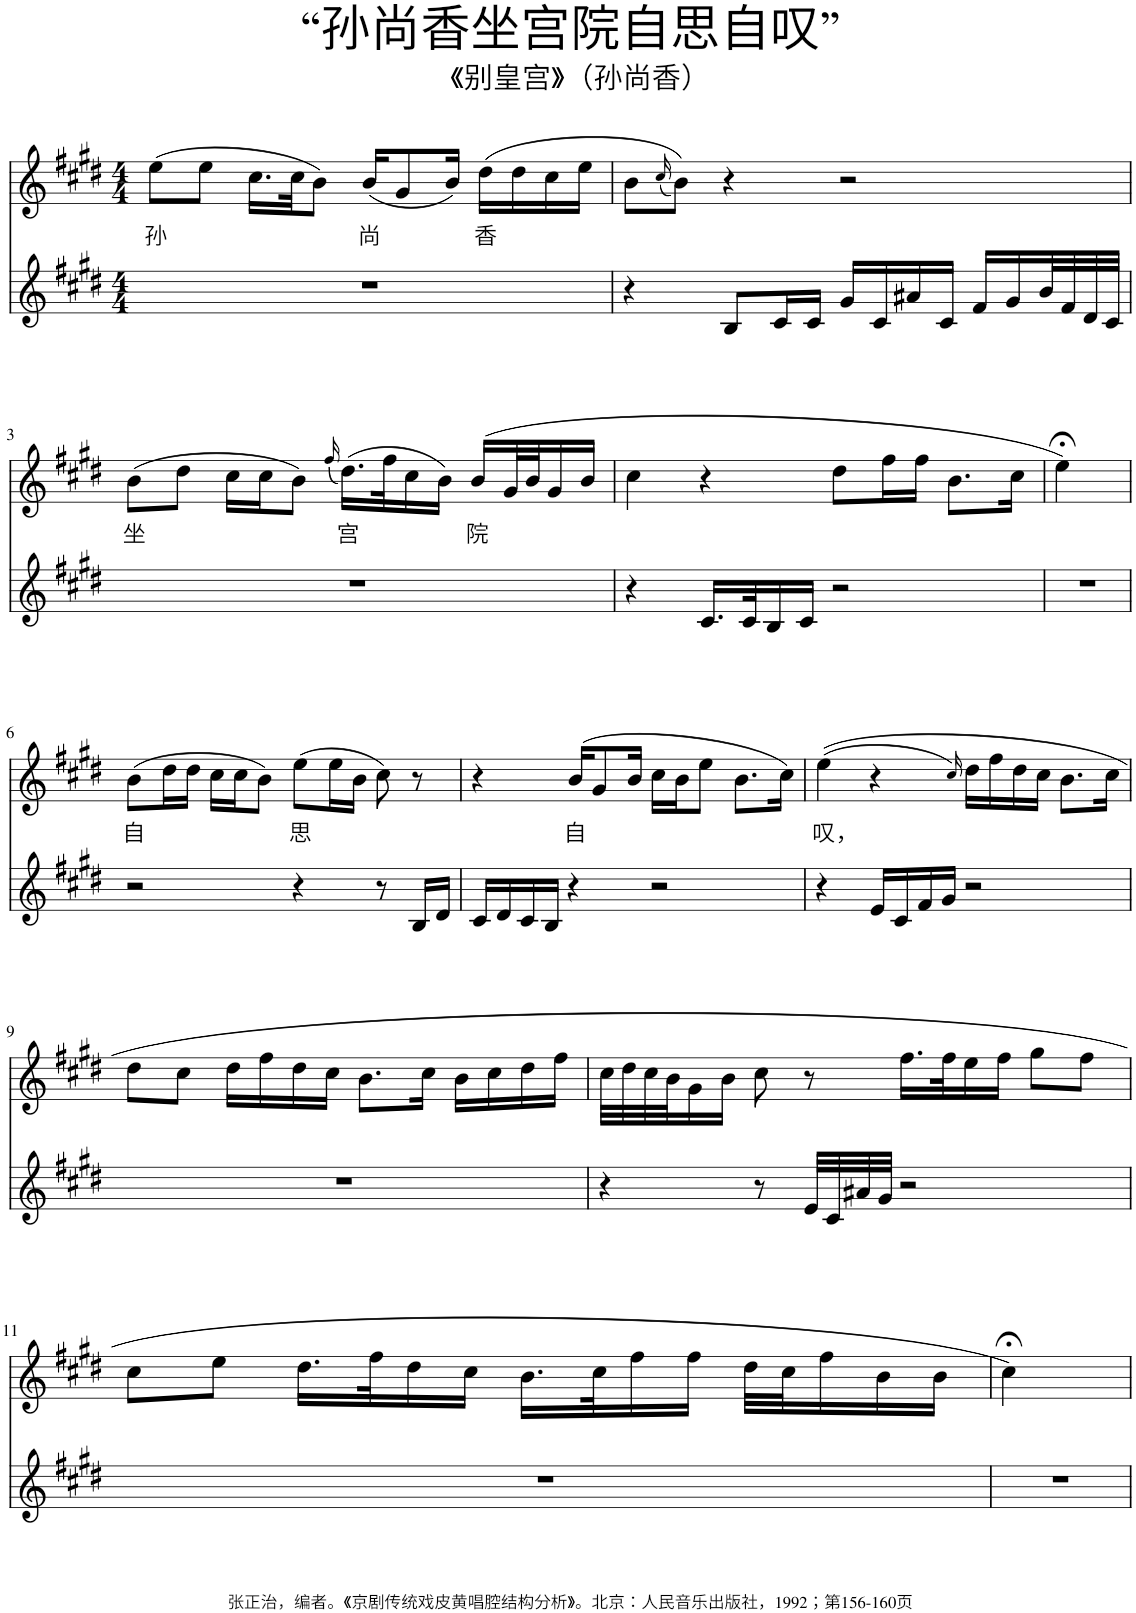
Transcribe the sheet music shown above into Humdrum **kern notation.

**kern	**kern	**text
*part2	*part1	*part1
*staff2	*staff1	*staff1
*I"Piano	*I"Piano	*
*I'Pno	*I'Pno	*
*clefG2	*clefG2	*
*k[f#c#g#d#]	*k[f#c#g#d#]	*
*M4/4	*M4/4	*
=1	=1	=1
!	!	!LO:LY:b
1r	(8ee\L	孙
.	8ee\J	.
.	16.cc#\LL	.
.	32cc#\JK	.
.	8b\J)	.
!	!	!LO:LY:b
.	(16b/KL	尚
.	8g#/	.
.	16b/Jk)	.
!	!	!LO:LY:b
.	(16dd#\LL	香
.	16dd#\	.
.	16cc#\	.
.	16ee\JJ	.
=2	=2	=2
4r	8b\L	.
.	(16qcc#/	.
.	8b\J))	.
8B/L	4r	.
16c#/L	.	.
16c#/JJ	.	.
16g#/LL	2r	.
16c#/	.	.
16a#X/	.	.
16c#/JJ	.	.
16f#/LL	.	.
16g#/	.	.
32b/L	.	.
32f#/	.	.
32d#/	.	.
32c#/JJJ	.	.
!!LO:LB:g=z
=3	=3	=3
!	!	!LO:LY:b
1r	(8b\L	坐
.	8dd#\J	.
.	16cc#\LL	.
.	16cc#\J	.
.	8b\J)	.
.	(16qff#/	.
!	!	!LO:LY:b
.	(16.dd#\LL)	宫
.	32ff#\K	.
.	16cc#\	.
.	16b\JJ)	.
!	!	!LO:LY:b
.	(16b/LL	院
.	32g#/L	.
.	32b/J	.
.	16g#/	.
.	16b/JJ	.
=4	=4	=4
4r	4cc#\	.
16.c#/LL	4r	.
32c#/K	.	.
16B/	.	.
16c#/JJ	.	.
2r	8dd#\L	.
.	16ff#\L	.
.	16ff#\JJ	.
.	8.b\L	.
.	16cc#\Jk	.
=5	=5	=5
1r	4ee;<\)	.
.	2.ryy	.
!!LO:LB:g=z
=6	=6	=6
!	!	!LO:LY:b
2r	(8b\L	自
.	16dd#\L	.
.	16dd#\JJ	.
.	16cc#\LL	.
.	16cc#\J	.
.	8b\J)	.
!	!	!LO:LY:b
4r	(8ee\L	思
.	16ee\L	.
.	16b\JJ	.
8r	8cc#\)	.
16B/LL	8r	.
16d#/JJ	.	.
=7	=7	=7
16c#/LL	4r	.
16d#/	.	.
16c#/	.	.
16B/JJ	.	.
!	!	!LO:LY:b
4r	(16b/KL	自
.	8g#/	.
.	16b/Jk	.
2r	16cc#\LL	.
.	16b\J	.
.	8ee\J	.
.	8.b\L	.
.	16cc#\Jk)	.
=8	=8	=8
!	!	!LO:LY:b
4r	((4ee\	叹，
16e/LL	4r	.
16c#/	.	.
16f#/	.	.
16g#/JJ	.	.
.	16qcc#/)	.
2r	16dd#\LL	.
.	16ff#\	.
.	16dd#\	.
.	16cc#\JJ	.
.	8.b\L	.
.	16cc#\Jk	.
!!LO:LB:g=z
=9	=9	=9
1r	8dd#\L	.
.	8cc#\J	.
.	16dd#\LL	.
.	16ff#\	.
.	16dd#\	.
.	16cc#\JJ	.
.	8.b\L	.
.	16cc#\Jk	.
.	16b\LL	.
.	16cc#\	.
.	16dd#\	.
.	16ff#\JJ	.
=10	=10	=10
4r	32cc#\LLL	.
.	32dd#\	.
.	32cc#\	.
.	32b\J	.
.	16g#\	.
.	16b\JJ	.
8r	8cc#\	.
32e/LLL	8r	.
32c#/	.	.
32a#X/	.	.
32g#/JJJ	.	.
2r	16.ff#\LL	.
.	32ff#\K	.
.	16ee\	.
.	16ff#\JJ	.
.	8gg#\L	.
.	8ff#\J	.
!!LO:LB:g=z
=11	=11	=11
1r	8cc#\L	.
.	8ee\J	.
.	16.dd#\LL	.
.	32ff#\K	.
.	16dd#\	.
.	16cc#\JJ	.
.	16.b\LL	.
.	32cc#\K	.
.	16ff#\	.
.	16ff#\JJ	.
.	32dd#\LLL	.
.	32cc#\J	.
.	16ff#\	.
.	16b\	.
.	16b\JJ	.
=12	=12	=12
1r	4cc#;<\)	.
.	2.ryy	.
=	=	=
*-	*-	*-
